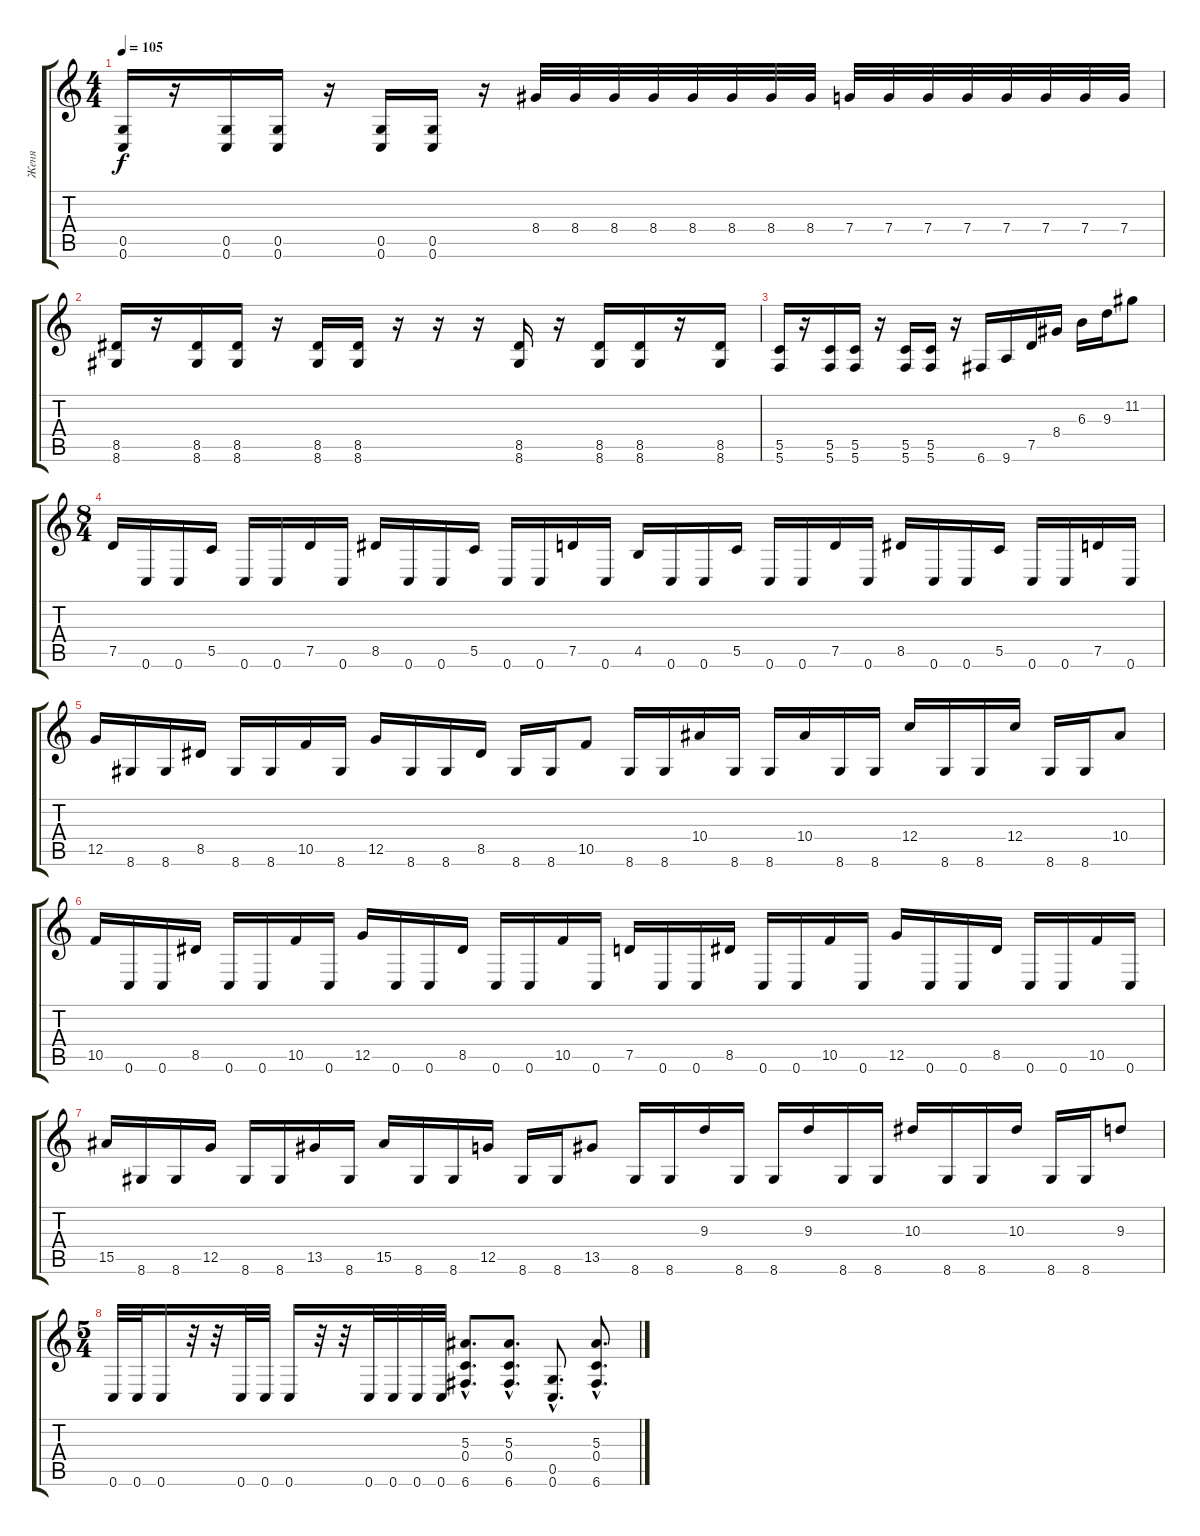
\track ("Женя" "Женя") {instrument overdrivenguitar}
\staff {score tabs}
\tuning (D4 A3 F3 C3 G2 C2) {hide}
\ts (4 4)
\tempo 105
\clef g2
\ks c
(0.5 0.6).16{dy f} r.16 (0.5 0.6).16 (0.5 0.6).16 r.16 (0.5 0.6).16 (0.5 0.6).16 r.16 8.4.32 8.4.32 8.4.32 8.4.32 8.4.32 8.4.32 8.4.32 8.4.32 7.4.32 7.4.32 7.4.32 7.4.32 7.4.32 7.4.32 7.4.32 7.4.32 |
(8.5 8.6).16 r.16 (8.5 8.6).16 (8.5 8.6).16 r.16 (8.5 8.6).16 (8.5 8.6).16 r.16 r.16 r.16 (8.5 8.6).16 r.16 (8.5 8.6).16 (8.5 8.6).16 r.16 (8.5 8.6).16 |
(5.5 5.6).16 r.16 (5.5 5.6).16 (5.5 5.6).16 r.16 (5.5 5.6).16 (5.5 5.6).16 r.16 6.6.16 9.6.16 7.5.16 8.4.16 6.3.16 9.3.16 11.2.8 |
\ts (8 4)
7.5.16 0.6.16 0.6.16 5.5.16 0.6.16 0.6.16 7.5.16 0.6.16 8.5.16 0.6.16 0.6.16 5.5.16 0.6.16 0.6.16 7.5.16 0.6.16 4.5.16 0.6.16 0.6.16 5.5.16 0.6.16 0.6.16 7.5.16 0.6.16 8.5.16 0.6.16 0.6.16 5.5.16 0.6.16 0.6.16 7.5.16 0.6.16 |
12.5.16 8.6.16 8.6.16 8.5.16 8.6.16 8.6.16 10.5.16 8.6.16 12.5.16 8.6.16 8.6.16 8.5.16 8.6.16 8.6.16 10.5.8 8.6.16 8.6.16 10.4.16 8.6.16 8.6.16 10.4.16 8.6.16 8.6.16 12.4.16 8.6.16 8.6.16 12.4.16 8.6.16 8.6.16 10.4.8 |
10.5.16 0.6.16 0.6.16 8.5.16 0.6.16 0.6.16 10.5.16 0.6.16 12.5.16 0.6.16 0.6.16 8.5.16 0.6.16 0.6.16 10.5.16 0.6.16 7.5.16 0.6.16 0.6.16 8.5.16 0.6.16 0.6.16 10.5.16 0.6.16 12.5.16 0.6.16 0.6.16 8.5.16 0.6.16 0.6.16 10.5.16 0.6.16 |
15.5.16 8.6.16 8.6.16 12.5.16 8.6.16 8.6.16 13.5.16 8.6.16 15.5.16 8.6.16 8.6.16 12.5.16 8.6.16 8.6.16 13.5.8 8.6.16 8.6.16 9.3.16 8.6.16 8.6.16 9.3.16 8.6.16 8.6.16 10.3.16 8.6.16 8.6.16 10.3.16 8.6.16 8.6.16 9.3.8 |
\ts (5 4)
0.6.32 0.6.32 0.6.16 r.32 r.32 0.6.32 0.6.32 0.6.16 r.32 r.32 0.6.32 0.6.32 0.6.32 0.6.32 (5.3{hac} 0.4{hac} 6.6{hac}).8{d} (5.3{hac} 0.4{hac} 6.6{hac}).8{d} (0.5{hac} 0.6{hac}).8{d} (5.3{hac} 0.4{hac} 6.6{hac}).8{d}
